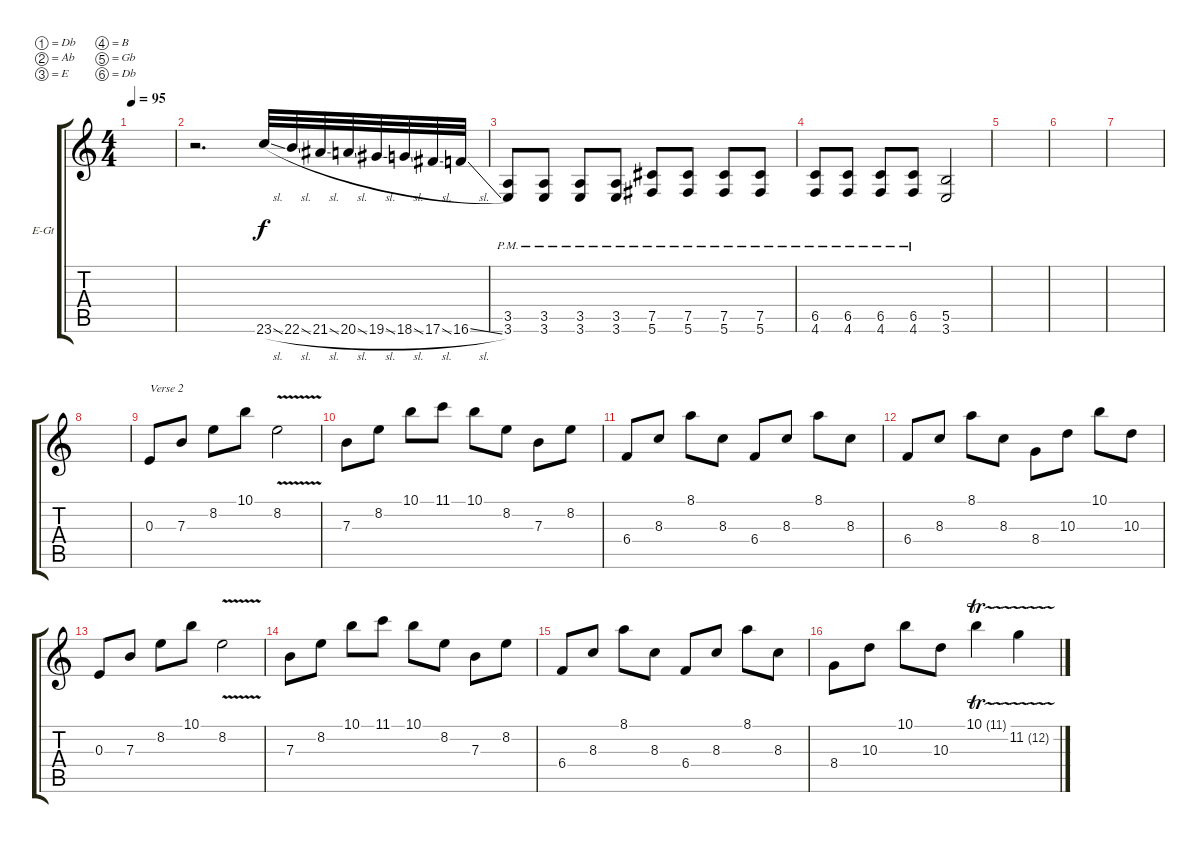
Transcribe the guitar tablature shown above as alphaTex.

\bracketExtendMode groupsimilarinstruments
\firstSystemTrackNameOrientation horizontal
\otherSystemsTrackNameOrientation horizontal
\track ("Solo Guitar" "E-Gt") {instrument distortionguitar}
\staff {score tabs}
\tuning (Db4 Ab3 E3 B2 Gb2 Db2)
\ts (4 4)
\tempo 95
\clef g2
\ks c
|
r.2{d} 23.6{sl}.32 22.6{sl}.32 21.6{sl}.32 20.6{sl}.32 19.6{sl}.32 18.6{sl}.32 17.6{sl}.32 16.6{sl}.32 |
(3.6{pm} 3.5{pm}).8 (3.6{pm} 3.5{pm}).8 (3.6{pm} 3.5{pm}).8 (3.6{pm} 3.5{pm}).8 (5.6{pm} 7.5{pm}).8 (5.6{pm} 7.5{pm}).8 (5.6{pm} 7.5{pm}).8 (5.6{pm} 7.5{pm}).8 |
(4.6{pm} 6.5{pm}).8 (4.6{pm} 6.5{pm}).8 (4.6{pm} 6.5{pm}).8 (4.6{pm} 6.5{pm}).8 (3.6 5.5).2 |
|
|
|
|
0.3.8{txt "Verse 2"} 7.3.8 8.2.8 10.1.8 8.2{v}.2 |
7.3.8 8.2.8 10.1.8 11.1.8 10.1.8 8.2.8 7.3.8 8.2.8 |
6.4.8 8.3.8 8.1.8 8.3.8 6.4.8 8.3.8 8.1.8 8.3.8 |
6.4.8 8.3.8 8.1.8 8.3.8 8.4.8 10.3.8 10.1.8 10.3.8 |
0.3.8 7.3.8 8.2.8 10.1.8 8.2{v}.2 |
7.3.8 8.2.8 10.1.8 11.1.8 10.1.8 8.2.8 7.3.8 8.2.8 |
6.4.8 8.3.8 8.1.8 8.3.8 6.4.8 8.3.8 8.1.8 8.3.8 |
8.4.8 10.3.8 10.1.8 10.3.8 10.1{tr (11 16)}.4 11.2{tr (12 16)}.4
